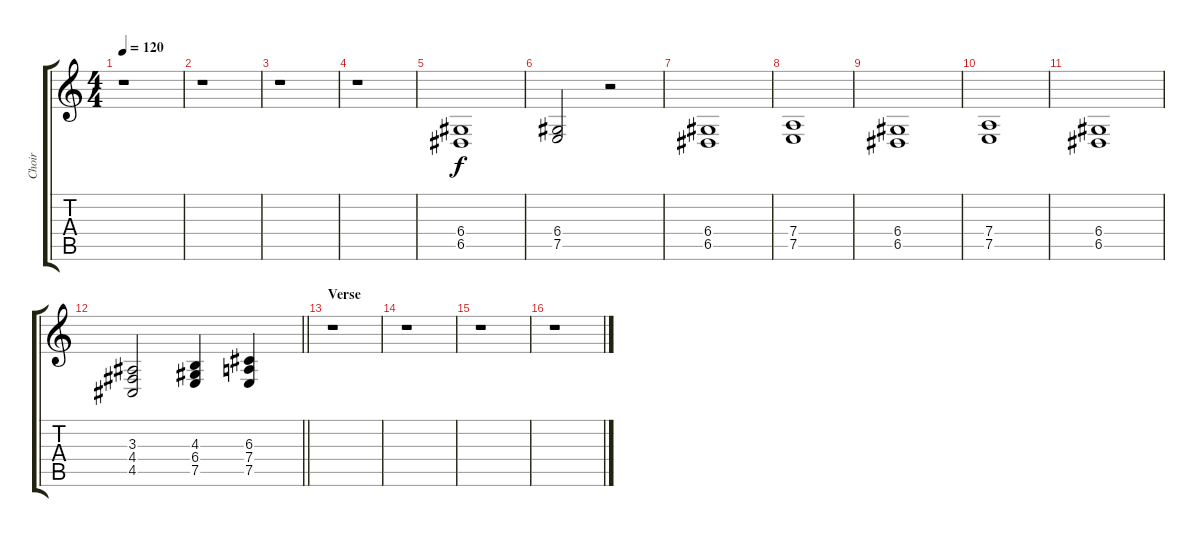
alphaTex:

\track ("Choir" "Choir") {instrument choiraahs}
\staff {score tabs}
\tuning (E4 B3 G3 D3 A2 E2) {hide}
\ts (4 4)
\tempo 120
\clef g2
\ks c
r.1{dy f} |
r.1 |
r.1 |
r.1 |
(6.4 6.5).1{balance 11} |
(6.4 7.5).2 r.2 |
(6.4 6.5).1 |
(7.4 7.5).1 |
(6.4 6.5).1 |
(7.4 7.5).1 |
(6.4 6.5).1 |
\barLineRight lightlight
(3.3 4.4 4.5).2 (4.3 6.4 7.5).4 (6.3 7.4 7.5).4 |
\section ("" "Verse")
r.1 |
r.1 |
r.1 |
r.1
